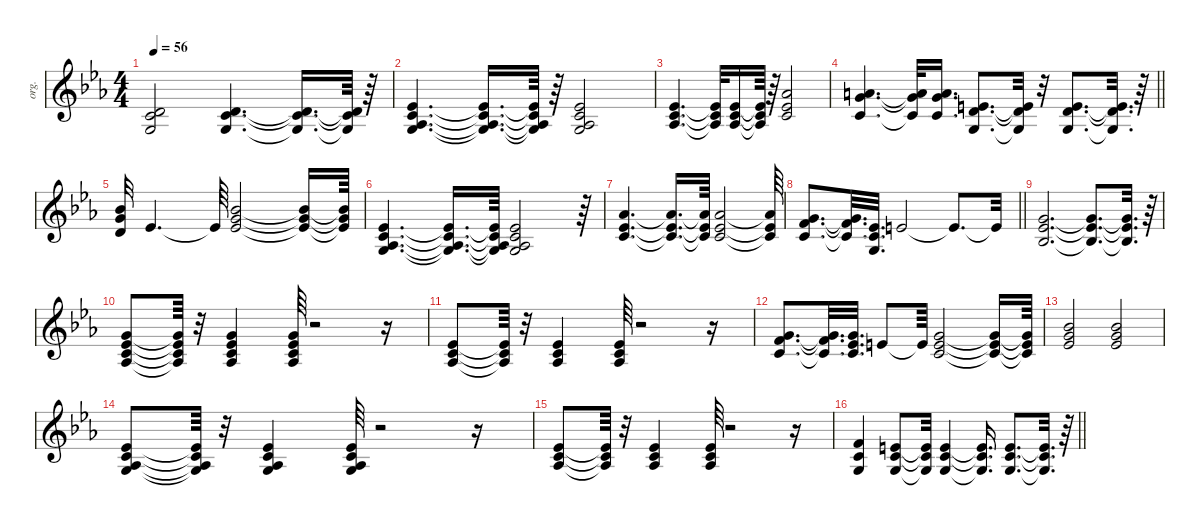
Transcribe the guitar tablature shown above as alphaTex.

\defaultSystemsLayout 4
\hideDynamics
\bracketExtendMode groupsimilarinstruments
\otherSystemsTrackNameOrientation horizontal
\track ("Keyboard 1-hid" "org.") {defaultSystemsLayout 4 instrument synthstrings1}
\staff {score}
\tuning (E4 B3 G3 D3 A2 E2)
\ts (4 4)
\tempo 56
\clef g2
\ks cminor
(3.2{acc forcenatural} 5.3{acc forcenatural} 5.4{acc forcenatural}).2{dy f instrument synthstrings1 beam Up} (3.2{acc forcenatural} 5.3{acc forcenatural} 5.4{acc forcenatural}).4{d beam Up} (3.2{t acc forcenatural} 5.3{t acc forcenatural} 5.4{t acc forcenatural}).16{d beam Up} (3.2{t acc forcenatural} 5.3{t acc forcenatural} 5.4{t acc forcenatural}).64{beam Up} r.64{beam Up} |
(0.3{acc forcenatural} 13.4{acc b} 15.5{acc forcenatural} 16.6{acc b}).4{d beam Up} (0.3{t acc forcenatural} 13.4{t acc b} 15.5{t acc forcenatural} 16.6{t acc b}).16{d beam Up} (0.3{t acc forcenatural} 13.4{t acc b} 15.5{t acc forcenatural} 16.6{t acc b}).64{beam Up} r.64{beam Up} (0.3{acc forcenatural} 13.4{acc b} 15.5{acc forcenatural} 16.6{acc b}).2{beam Up} |
(13.4{acc b} 15.5{acc forcenatural} 16.6{acc b}).4{d beam Up} (13.4{t acc b} 15.5{t acc forcenatural} 16.6{t acc b}).32{beam Up} (4.2{acc b} 5.3{acc forcenatural} 6.4{acc b}).16{beam Up} (4.2{t acc b} 5.3{t acc forcenatural} 6.4{t acc b}).64{beam Up} r.64{beam Up} (4.1{acc b} 4.2{acc b} 5.3{acc forcenatural}).2{beam Up} |
\barLineRight lightlight
(5.1{acc forcenatural} 8.2{acc forcenatural} 5.3{acc forcenatural}).4{d beam Up} (5.1{t acc forcenatural} 8.2{t acc forcenatural} 5.3{t acc forcenatural}).32{beam Up} (5.1{acc forcenatural} 8.2{acc forcenatural} 5.3{acc forcenatural}).16{d beam Up} (0.1{acc forcenatural} 3.2{acc forcenatural} 0.3{acc forcenatural}).8{d beam Up} (0.1{t acc forcenatural} 3.2{t acc forcenatural} 0.3{t acc forcenatural}).32{beam Up} r.32{beam Up} (0.1{acc forcenatural} 3.2{acc forcenatural} 0.3{acc forcenatural}).8{d beam Up} (0.1{t acc forcenatural} 3.2{t acc forcenatural} 0.3{t acc forcenatural}).32{d beam Up} r.64{beam Up} |
(6.1{acc b} 8.2{acc forcenatural} 7.3{acc forcenatural}).32{beam Up} 8.3{acc b}.4{d beam Up} 8.3{t acc b}.64{beam Up} (6.1{acc b} 8.2{acc forcenatural} 8.3{acc b}).2{beam Up} (6.1{t acc b} 8.2{t acc forcenatural} 8.3{t acc b}).16{beam Up} (6.1{t acc b} 8.2{t acc forcenatural} 8.3{t acc b}).64{beam Up} |
(0.3{acc forcenatural} 13.4{acc b} 15.5{acc forcenatural} 16.6{acc b}).4{d beam Up} (0.3{t acc forcenatural} 13.4{t acc b} 15.5{t acc forcenatural} 16.6{t acc b}).16{d beam Up} (0.3{t acc forcenatural} 13.4{t acc b} 15.5{t acc forcenatural} 16.6{t acc b}).64{beam Up} (0.3{acc forcenatural} 13.4{acc b} 15.5{acc forcenatural} 16.6{acc b}).2{beam Up} r.64{beam Up} |
(13.3{acc b} 13.4{acc b} 15.5{acc forcenatural}).4{d beam Up} (13.3{t acc b} 13.4{t acc b} 15.5{t acc forcenatural}).16{d beam Up} (13.3{t acc b} 13.4{t acc b} 15.5{t acc forcenatural}).64{beam Up} (4.1{acc b} 4.2{acc b} 5.3{acc forcenatural}).2{beam Up} (4.1{t acc b} 4.2{t acc b} 5.3{t acc forcenatural}).64{beam Up} |
\barLineRight lightlight
(3.1{acc forcenatural} 6.2{acc forcenatural} 5.3{acc forcenatural}).8{d beam Up} (3.1{t acc forcenatural} 6.2{t acc forcenatural} 5.3{t acc forcenatural}).32{d beam Up} (4.2{acc b} 5.3{acc forcenatural} 5.4{acc forcenatural}).32{d beam Up} 5.2{acc forcenatural}.2{beam Up} 5.2{t acc forcenatural}.8{d beam Up} 5.2{t acc forcenatural}.32{beam Up} |
(3.1{acc forcenatural} 4.2{acc b} 3.3{acc b}).2{d beam Up} (3.1{t acc forcenatural} 4.2{t acc b} 3.3{t acc b}).8{d beam Up} (3.1{t acc forcenatural} 4.2{t acc b} 3.3{t acc b}).32{d beam Up} r.64{beam Up} |
(3.1{acc forcenatural} 4.2{acc b} 5.3{acc forcenatural} 6.4{acc b}).8{beam Up} (3.1{t acc forcenatural} 4.2{t acc b} 5.3{t acc forcenatural} 6.4{t acc b}).64{beam Up} r.32{beam Up} (3.1{acc forcenatural} 4.2{acc b} 5.3{acc forcenatural} 6.4{acc b}).4{beam Up} (3.1{acc forcenatural} 4.2{acc b} 5.3{acc forcenatural} 6.4{acc b}).64{beam Up} r.2{beam Up} r.16{beam Up} |
(4.2{acc b} 5.3{acc forcenatural} 6.4{acc b}).8{beam Up} (4.2{t acc b} 5.3{t acc forcenatural} 6.4{t acc b}).64{beam Up} r.32{beam Up} (4.2{acc b} 5.3{acc forcenatural} 6.4{acc b}).4{beam Up} (4.2{acc b} 5.3{acc forcenatural} 6.4{acc b}).64{beam Up} r.2{beam Up} r.16{beam Up} |
(3.1{acc forcenatural} 6.2{acc forcenatural} 5.3{acc forcenatural}).8{d beam Up} (3.1{t acc forcenatural} 6.2{t acc forcenatural} 5.3{t acc forcenatural}).32{d beam Up} (3.1{acc forcenatural} 4.2{acc b} 5.3{acc forcenatural}).32{d beam Up} 0.1{acc forcenatural}.8{beam Up} 0.1{t acc forcenatural}.64{beam Up} (3.1{acc forcenatural} 5.2{acc forcenatural} 5.3{acc forcenatural}).2{beam Up} (3.1{t acc forcenatural} 5.2{t acc forcenatural} 5.3{t acc forcenatural}).16{beam Up} (3.1{t acc forcenatural} 5.2{t acc forcenatural} 5.3{t acc forcenatural}).64{beam Up} |
(6.1{acc b} 8.2{acc forcenatural} 8.3{acc b}).2{beam Up} (6.1{acc b} 8.2{acc forcenatural} 8.3{acc b}).2{beam Up} |
(0.3{acc forcenatural} 13.4{acc b} 15.5{acc forcenatural} 16.6{acc b}).8{beam Up} (0.3{t acc forcenatural} 13.4{t acc b} 15.5{t acc forcenatural} 16.6{t acc b}).64{beam Up} r.32{beam Up} (0.3{acc forcenatural} 13.4{acc b} 15.5{acc forcenatural} 16.6{acc b}).4{beam Up} (0.3{acc forcenatural} 13.4{acc b} 15.5{acc forcenatural} 16.6{acc b}).64{beam Up} r.2{beam Up} r.16{beam Up} |
(13.4{acc b} 15.5{acc forcenatural} 16.6{acc b}).8{beam Up} (13.4{t acc b} 15.5{t acc forcenatural} 16.6{t acc b}).64{beam Up} r.32{beam Up} (4.2{acc b} 5.3{acc forcenatural} 6.4{acc b}).4{beam Up} (4.2{acc b} 5.3{acc forcenatural} 6.4{acc b}).64{beam Up} r.2{beam Up} r.16{beam Up} |
\barLineRight lightlight
(6.2{acc forcenatural} 5.3{acc forcenatural} 5.4{acc forcenatural}).4{beam Up} (5.2{acc forcenatural} 5.3{acc forcenatural} 5.4{acc forcenatural}).8{beam Up} (5.2{t acc forcenatural} 5.3{t acc forcenatural} 5.4{t acc forcenatural}).32{beam Up} (5.2{acc forcenatural} 5.3{acc forcenatural} 5.4{acc forcenatural}).4{beam Up} (5.2{t acc forcenatural} 5.3{t acc forcenatural} 5.4{t acc forcenatural}).16{d beam Up} (5.2{acc forcenatural} 5.3{acc forcenatural} 5.4{acc forcenatural}).8{d beam Up} (5.2{t acc forcenatural} 5.3{t acc forcenatural} 5.4{t acc forcenatural}).32{d beam Up} r.64{beam Up}
